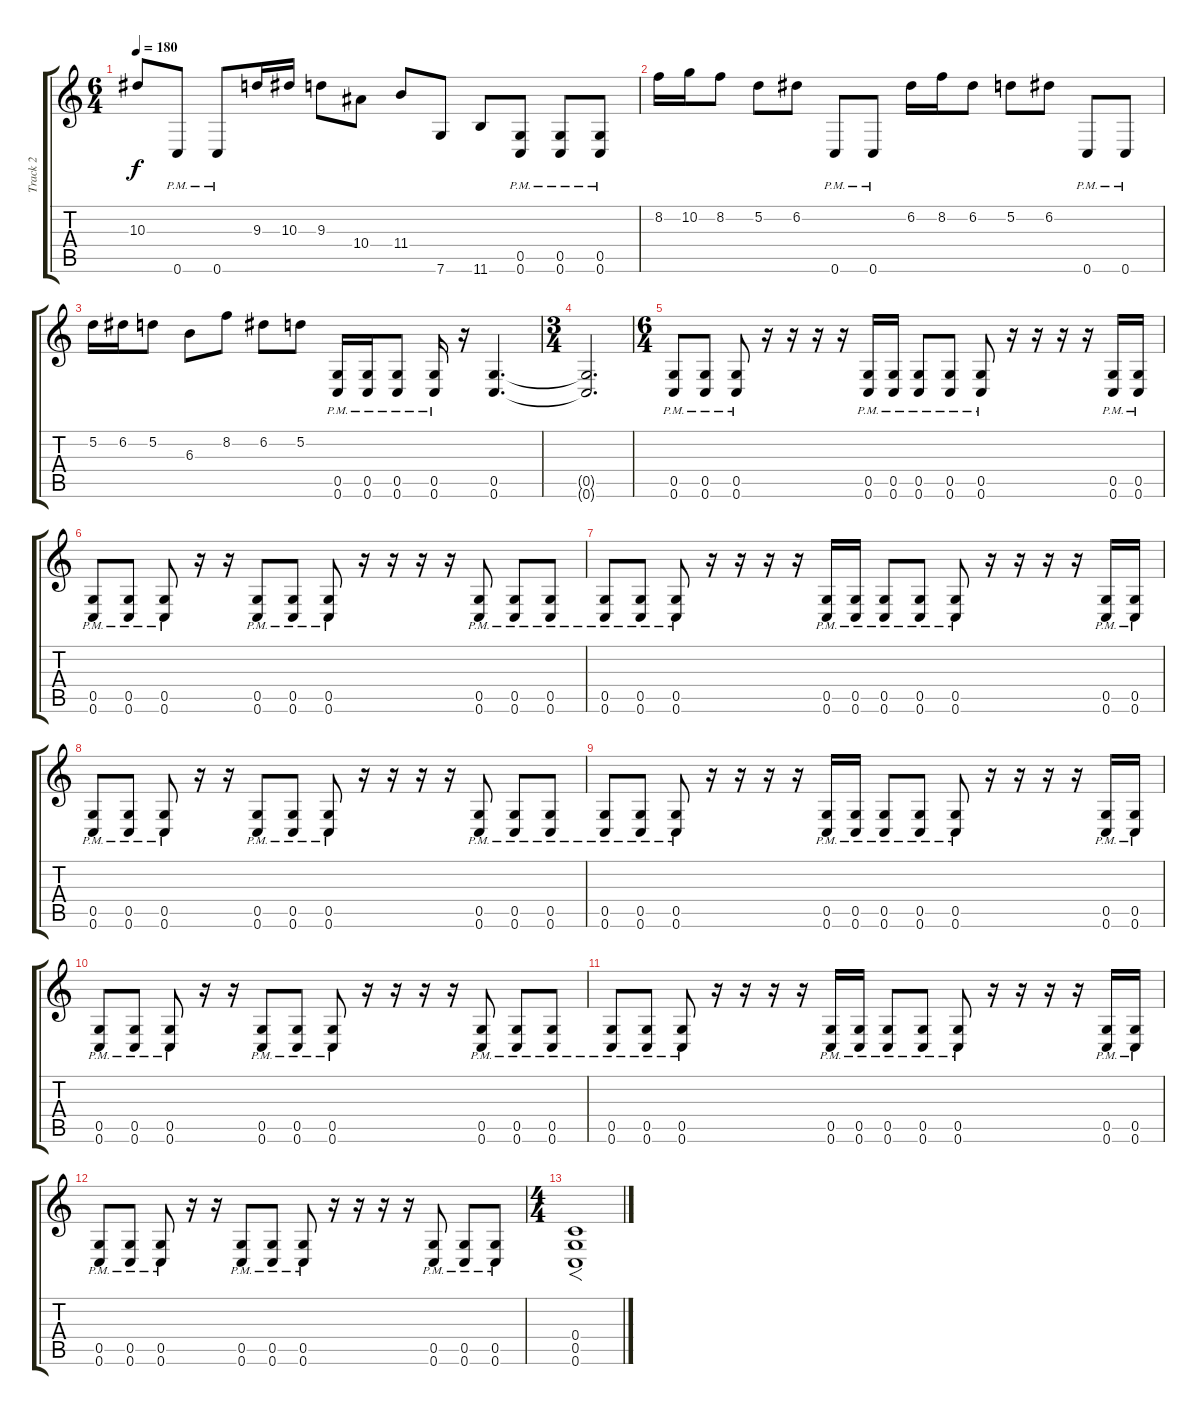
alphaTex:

\track ("Track 2" "Track 2") {instrument distortionguitar}
\staff {score tabs}
\tuning (D4 A3 F3 C3 G2 C2) {hide}
\ts (6 4)
\tempo 180
\clef g2
\ks c
10.3.8{dy f} 0.6{pm}.8 0.6{pm}.8 9.3.16 10.3.16 9.3.8 10.4.8 11.4.8 7.6.8 11.6.8 (0.5{pm} 0.6{pm}).8 (0.5{pm} 0.6{pm}).8 (0.5{pm} 0.6{pm}).8 |
8.2.16 10.2.16 8.2.8 5.2.8 6.2.8 0.6{pm}.8 0.6{pm}.8 6.2.16 8.2.16 6.2.8 5.2.8 6.2.8 0.6{pm}.8 0.6{pm}.8 |
5.2.16 6.2.16 5.2.8 6.3.8 8.2.8 6.2.8 5.2.8 (0.5{pm} 0.6{pm}).16 (0.5{pm} 0.6{pm}).16 (0.5{pm} 0.6{pm}).8 (0.5{pm} 0.6{pm}).16 r.16 (0.5 0.6).4{d} |
\ts (3 4)
(0.5{t} 0.6{t}).2{d} |
\ts (6 4)
(0.5{pm} 0.6{pm}).8 (0.5{pm} 0.6{pm}).8 (0.5{pm} 0.6{pm}).8 r.16 r.16 r.16 r.16 (0.5{pm} 0.6{pm}).16 (0.5{pm} 0.6{pm}).16 (0.5{pm} 0.6{pm}).8 (0.5{pm} 0.6{pm}).8 (0.5{pm} 0.6{pm}).8 r.16 r.16 r.16 r.16 (0.5{pm} 0.6{pm}).16 (0.5{pm} 0.6{pm}).16 |
(0.5{pm} 0.6{pm}).8 (0.5{pm} 0.6{pm}).8 (0.5{pm} 0.6{pm}).8 r.16 r.16 (0.5{pm} 0.6{pm}).8 (0.5{pm} 0.6{pm}).8 (0.5{pm} 0.6{pm}).8 r.16 r.16 r.16 r.16 (0.5{pm} 0.6{pm}).8 (0.5{pm} 0.6{pm}).8 (0.5{pm} 0.6{pm}).8 |
(0.5{pm} 0.6{pm}).8 (0.5{pm} 0.6{pm}).8 (0.5{pm} 0.6{pm}).8 r.16 r.16 r.16 r.16 (0.5{pm} 0.6{pm}).16 (0.5{pm} 0.6{pm}).16 (0.5{pm} 0.6{pm}).8 (0.5{pm} 0.6{pm}).8 (0.5{pm} 0.6{pm}).8 r.16 r.16 r.16 r.16 (0.5{pm} 0.6{pm}).16 (0.5{pm} 0.6{pm}).16 |
(0.5{pm} 0.6{pm}).8 (0.5{pm} 0.6{pm}).8 (0.5{pm} 0.6{pm}).8 r.16 r.16 (0.5{pm} 0.6{pm}).8 (0.5{pm} 0.6{pm}).8 (0.5{pm} 0.6{pm}).8 r.16 r.16 r.16 r.16 (0.5{pm} 0.6{pm}).8 (0.5{pm} 0.6{pm}).8 (0.5{pm} 0.6{pm}).8 |
(0.5{pm} 0.6{pm}).8 (0.5{pm} 0.6{pm}).8 (0.5{pm} 0.6{pm}).8 r.16 r.16 r.16 r.16 (0.5{pm} 0.6{pm}).16 (0.5{pm} 0.6{pm}).16 (0.5{pm} 0.6{pm}).8 (0.5{pm} 0.6{pm}).8 (0.5{pm} 0.6{pm}).8 r.16 r.16 r.16 r.16 (0.5{pm} 0.6{pm}).16 (0.5{pm} 0.6{pm}).16 |
(0.5{pm} 0.6{pm}).8 (0.5{pm} 0.6{pm}).8 (0.5{pm} 0.6{pm}).8 r.16 r.16 (0.5{pm} 0.6{pm}).8 (0.5{pm} 0.6{pm}).8 (0.5{pm} 0.6{pm}).8 r.16 r.16 r.16 r.16 (0.5{pm} 0.6{pm}).8 (0.5{pm} 0.6{pm}).8 (0.5{pm} 0.6{pm}).8 |
(0.5{pm} 0.6{pm}).8 (0.5{pm} 0.6{pm}).8 (0.5{pm} 0.6{pm}).8 r.16 r.16 r.16 r.16 (0.5{pm} 0.6{pm}).16 (0.5{pm} 0.6{pm}).16 (0.5{pm} 0.6{pm}).8 (0.5{pm} 0.6{pm}).8 (0.5{pm} 0.6{pm}).8 r.16 r.16 r.16 r.16 (0.5{pm} 0.6{pm}).16 (0.5{pm} 0.6{pm}).16 |
(0.5{pm} 0.6{pm}).8 (0.5{pm} 0.6{pm}).8 (0.5{pm} 0.6{pm}).8 r.16 r.16 (0.5{pm} 0.6{pm}).8 (0.5{pm} 0.6{pm}).8 (0.5{pm} 0.6{pm}).8 r.16 r.16 r.16 r.16 (0.5{pm} 0.6{pm}).8 (0.5{pm} 0.6{pm}).8 (0.5{pm} 0.6{pm}).8 |
\ts (4 4)
(0.4 0.5 0.6).1{f}
